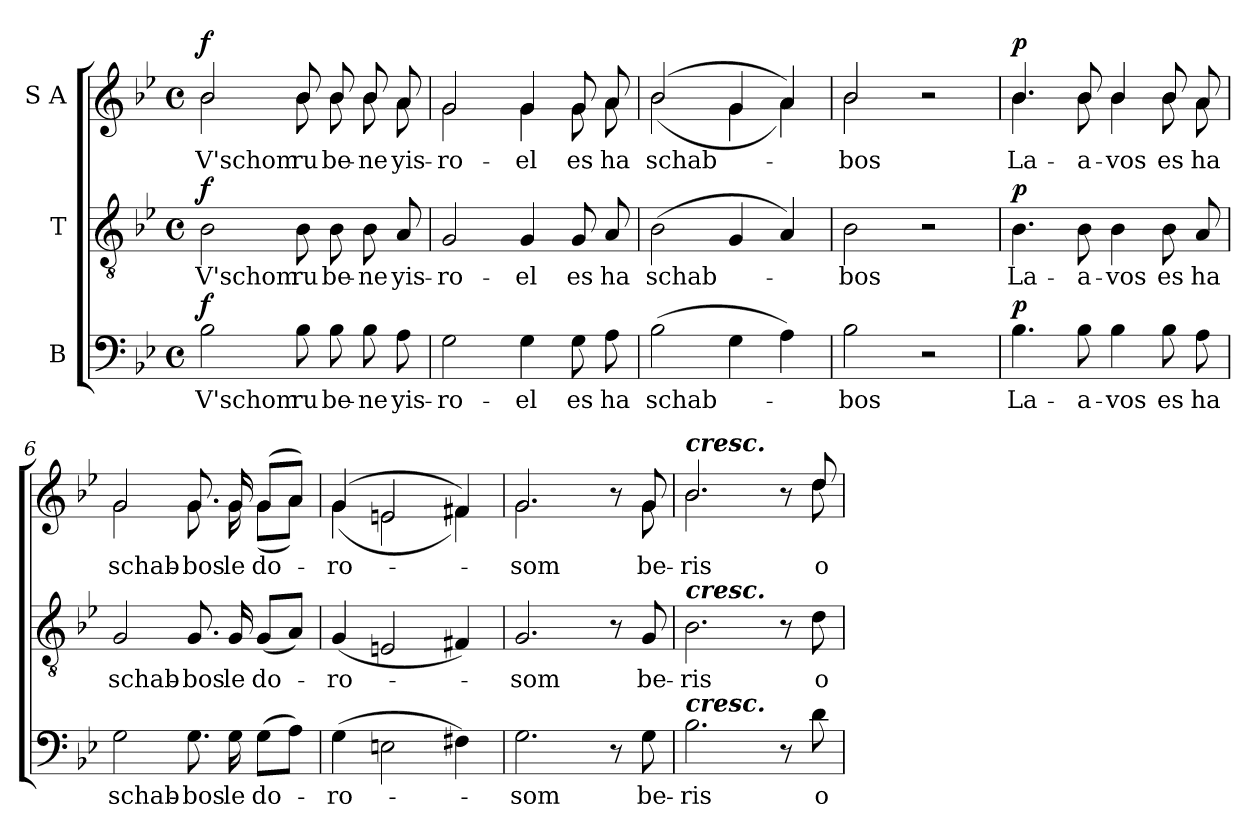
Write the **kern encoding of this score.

**kern	**text	**dynam	**kern	**text	**dynam	**kern	**text	**dynam
*part3	*part3	*part3	*part2	*part2	*part2	*part1	*part1	*part1
*staff3	*staff3	*staff3	*staff2	*staff2	*staff2	*staff1	*staff1	*staff1
*I"B	*	*	*I"T	*	*	*I"S A	*	*
!!LO:PB:g=z
*clefF4	*	*	*clefGv2	*	*	*clefG2	*	*
*	*	*	*ITrd7c12	*	*	*	*	*
*k[b-e-]	*	*	*k[b-e-]	*	*	*k[b-e-]	*	*
*B-:	*	*	*B-:	*	*	*B-:	*	*
*M4/4	*	*	*M4/4	*	*	*M4/4	*	*
*met(c)	*	*	*met(c)	*	*	*met(c)	*	*
=1	=1	=1	=1	=1	=1	=1	=1	=1
!	!LO:LY:b:color=#000000	!	!	!	!	!	!	!
!	!	!	!	!LO:LY:b:color=#000000	!	!	!	!
!	!	!	!	!	!	!LO:TX:a:B:t=Andantino	!	!
!	!	!	!	!	!	!	!LO:LY:b:color=#000000	!
*	*	*	*	*	*	*^	*	*
2B-i\	V'schom	f	2BB-i\	V'schom	f	2b-i/	2b-i\	V'schom	f
!	!LO:LY:b:color=#000000	!	!	!	!	!	!	!	!
!	!	!	!	!LO:LY:b:color=#000000	!	!	!	!	!
!	!	!	!	!	!	!	!	!LO:LY:b:color=#000000	!
8B-i\	ru	.	8BB-i\	ru	.	8b-i/	8b-i\	ru	.
!	!LO:LY:b:color=#000000	!	!	!	!	!	!	!	!
!	!	!	!	!LO:LY:b:color=#000000	!	!	!	!	!
!	!	!	!	!	!	!	!	!LO:LY:b:color=#000000	!
8B-i\	be-	.	8BB-i\	be-	.	8b-i/	8b-i\	be-	.
!	!LO:LY:b:color=#000000	!	!	!	!	!	!	!	!
!	!	!	!	!LO:LY:b:color=#000000	!	!	!	!	!
!	!	!	!	!	!	!	!	!LO:LY:b:color=#000000	!
8B-i\	-ne	.	8BB-i\	-ne	.	8b-i/	8b-i\	-ne	.
!	!LO:LY:b:color=#000000	!	!	!	!	!	!	!	!
!	!	!	!	!LO:LY:b:color=#000000	!	!	!	!	!
!	!	!	!	!	!	!	!	!LO:LY:b:color=#000000	!
8Ai\	yis-	.	8AAi/	yis-	.	8ai/	8ai\	yis-	.
=2	=2	=2	=2	=2	=2	=2	=2	=2	=2
!	!LO:LY:b:color=#000000	!	!	!	!	!	!	!	!
!	!	!	!	!LO:LY:b:color=#000000	!	!	!	!	!
!	!	!	!	!	!	!	!	!LO:LY:b:color=#000000	!
2Gi\	-ro-	.	2GGi/	-ro-	.	2gi/	2gi\	-ro-	.
!	!LO:LY:b:color=#000000	!	!	!	!	!	!	!	!
!	!	!	!	!LO:LY:b:color=#000000	!	!	!	!	!
!	!	!	!	!	!	!	!	!LO:LY:b:color=#000000	!
4Gi\	-el	.	4GGi/	-el	.	4gi/	4gi\	-el	.
!	!LO:LY:b:color=#000000	!	!	!	!	!	!	!	!
!	!	!	!	!LO:LY:b:color=#000000	!	!	!	!	!
!	!	!	!	!	!	!	!	!LO:LY:b:color=#000000	!
8Gi\	es	.	8GGi/	es	.	8gi/	8gi\	es	.
!	!LO:LY:b:color=#000000	!	!	!	!	!	!	!	!
!	!	!	!	!LO:LY:b:color=#000000	!	!	!	!	!
!	!	!	!	!	!	!	!	!LO:LY:b:color=#000000	!
8Ai\	ha	.	8AAi/	ha	.	8ai/	8ai\	ha	.
=3	=3	=3	=3	=3	=3	=3	=3	=3	=3
!	!LO:LY:b:color=#000000	!	!	!	!	!	!	!	!
!	!	!	!	!LO:LY:b:color=#000000	!	!	!	!	!
!	!	!	!	!	!	!	!	!LO:LY:b:color=#000000	!
(2B-i\	schab-	.	(2BB-i\	schab-	.	(2b-i/	(2b-i\	schab-	.
4Gi\	.	.	4GGi/	.	.	4gi/	4gi\	.	.
4Ai\)	.	.	4AAi/)	.	.	4ai/)	4ai\)	.	.
=4	=4	=4	=4	=4	=4	=4	=4	=4	=4
!	!LO:LY:b:color=#000000	!	!	!	!	!	!	!	!
!	!	!	!	!LO:LY:b:color=#000000	!	!	!	!	!
!	!	!	!	!	!	!	!	!LO:LY:b:color=#000000	!
2B-i\	-bos	.	2BB-i\	-bos	.	2b-i/	2b-i\	-bos	.
2r	.	.	2r	.	.	2r	2ryy	.	.
=5	=5	=5	=5	=5	=5	=5	=5	=5	=5
!	!LO:LY:b:color=#000000	!	!	!	!	!	!	!	!
!	!	!	!	!LO:LY:b:color=#000000	!	!	!	!	!
!	!	!	!	!	!	!	!	!LO:LY:b:color=#000000	!
4.B-i\	La-	p	4.BB-i\	La-	p	4.b-i/	4.b-i\	La-	p
!	!LO:LY:b:color=#000000	!	!	!	!	!	!	!	!
!	!	!	!	!LO:LY:b:color=#000000	!	!	!	!	!
!	!	!	!	!	!	!	!	!LO:LY:b:color=#000000	!
8B-i\	-a-	.	8BB-i\	-a-	.	8b-i/	8b-i\	-a-	.
!	!LO:LY:b:color=#000000	!	!	!	!	!	!	!	!
!	!	!	!	!LO:LY:b:color=#000000	!	!	!	!	!
!	!	!	!	!	!	!	!	!LO:LY:b:color=#000000	!
4B-i\	-vos	.	4BB-i\	-vos	.	4b-i/	4b-i\	-vos	.
!	!LO:LY:b:color=#000000	!	!	!	!	!	!	!	!
!	!	!	!	!LO:LY:b:color=#000000	!	!	!	!	!
!	!	!	!	!	!	!	!	!LO:LY:b:color=#000000	!
8B-i\	es	.	8BB-i\	es	.	8b-i/	8b-i\	es	.
!	!LO:LY:b:color=#000000	!	!	!	!	!	!	!	!
!	!	!	!	!LO:LY:b:color=#000000	!	!	!	!	!
!	!	!	!	!	!	!	!	!LO:LY:b:color=#000000	!
8Ai\	ha	.	8AAi/	ha	.	8ai/	8ai\	ha	.
!!LO:LB:g=z	!!
=6	=6	=6	=6	=6	=6	=6	=6	=6	=6
!	!LO:LY:b:color=#000000	!	!	!	!	!	!	!	!
!	!	!	!	!LO:LY:b:color=#000000	!	!	!	!	!
!	!	!	!	!	!	!	!	!LO:LY:b:color=#000000	!
2Gi\	schab-	.	2GGi/	schab-	.	2gi/	2gi\	schab-	.
!	!LO:LY:b:color=#000000	!	!	!	!	!	!	!	!
!	!	!	!	!LO:LY:b:color=#000000	!	!	!	!	!
!	!	!	!	!	!	!	!	!LO:LY:b:color=#000000	!
8.Gi\	-bos	.	8.GGi/	-bos	.	8.gi/	8.gi\	-bos	.
!	!LO:LY:b:color=#000000	!	!	!	!	!	!	!	!
!	!	!	!	!LO:LY:b:color=#000000	!	!	!	!	!
!	!	!	!	!	!	!	!	!LO:LY:b:color=#000000	!
16Gi\	le	.	16GGi/	le	.	16gi/	16gi\	le	.
!	!LO:LY:b:color=#000000	!	!	!	!	!	!	!	!
!	!	!	!	!LO:LY:b:color=#000000	!	!	!	!	!
!	!	!	!	!	!	!	!	!LO:LY:b:color=#000000	!
(8Gi\L	do-	.	(8GGi/L	do-	.	(8gi/L	(8gi\L	do-	.
8Ai\J)	.	.	8AAi/J)	.	.	8ai/J)	8ai\J)	.	.
=7	=7	=7	=7	=7	=7	=7	=7	=7	=7
!	!LO:LY:b:color=#000000	!	!	!	!	!	!	!	!
!	!	!	!	!LO:LY:b:color=#000000	!	!	!	!	!
!	!	!	!	!	!	!	!	!LO:LY:b:color=#000000	!
(4Gi\	-ro-	.	(4GGi/	-ro-	.	(4gi/	(4gi\	-ro-	.
2Eni\	.	.	2EEni/	.	.	2eni/	2ei\	.	.
4F#Xi\)	.	.	4FF#Xi/)	.	.	4f#Xi/)	4f#i\)	.	.
=8	=8	=8	=8	=8	=8	=8	=8	=8	=8
!	!LO:LY:b:color=#000000	!	!	!	!	!	!	!	!
!	!	!	!	!LO:LY:b:color=#000000	!	!	!	!	!
!	!	!	!	!	!	!	!	!LO:LY:b:color=#000000	!
2.Gi\	-som	.	2.GGi/	-som	.	2.gi/	2.gi\	-som	.
8r	.	.	8r	.	.	8r	8ryy	.	.
!	!LO:LY:b:color=#000000	!	!	!	!	!	!	!	!
!	!	!	!	!LO:LY:b:color=#000000	!	!	!	!	!
!	!	!	!	!	!	!	!	!LO:LY:b:color=#000000	!
8Gi\	be-	.	8GGi/	be-	.	8gi/	8gi\	be-	.
=9	=9	=9	=9	=9	=9	=9	=9	=9	=9
!	!LO:LY:b:color=#000000	!	!	!	!	!	!	!	!
!	!	!	!	!LO:LY:b:color=#000000	!	!	!	!	!
!	!	!	!	!	!	!LO:TX:a:Bi:t=cresc.	!	!	!
!	!	!	!LO:TX:a:Bi:t=cresc.	!	!	!	!	!	!
!LO:TX:a:Bi:t=cresc.	!	!	!	!	!	!	!	!	!
!	!	!	!	!	!	!	!	!LO:LY:b:color=#000000	!
2.B-i\	-ris	.	2.BB-i\	-ris	.	2.b-i/	2.b-i\	-ris	.
8r	.	.	8r	.	.	8r	8ryy	.	.
!	!LO:LY:b:color=#000000	!	!	!	!	!	!	!	!
!	!	!	!	!LO:LY:b:color=#000000	!	!	!	!	!
!	!	!	!	!	!	!	!	!LO:LY:b:color=#000000	!
8di\	o-	.	8Di\	o-	.	8ddi/	8ddi\	o-	.
*	*	*	*	*	*	*v	*v	*	*
=	=	=	=	=	=	=	=	=
*-	*-	*-	*-	*-	*-	*-	*-	*-
